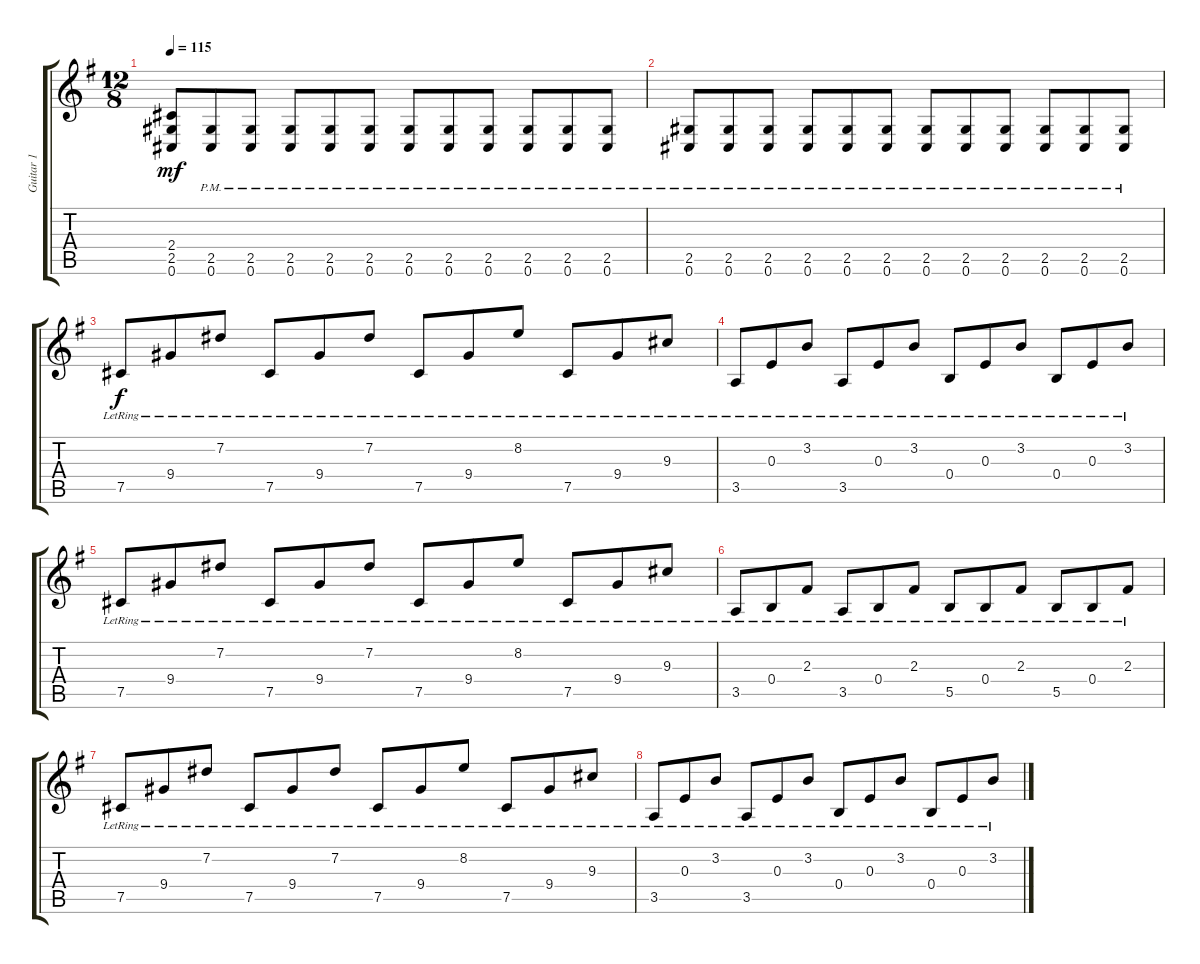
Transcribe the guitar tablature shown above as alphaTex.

\track ("Guitar 1" "Guitar 1") {instrument distortionguitar}
\staff {score tabs}
\tuning (Db4 Ab3 E3 B2 Gb2 Db2) {hide}
\ts (12 8)
\tempo 115
\clef g2
\ks g
(2.4 2.5 0.6).8{dy mf} (2.5{pm} 0.6{pm}).8 (2.5{pm} 0.6{pm}).8 (2.5{pm} 0.6{pm}).8 (2.5{pm} 0.6{pm}).8 (2.5{pm} 0.6{pm}).8 (2.5{pm} 0.6{pm}).8 (2.5{pm} 0.6{pm}).8 (2.5{pm} 0.6{pm}).8 (2.5{pm} 0.6{pm}).8 (2.5{pm} 0.6{pm}).8 (2.5{pm} 0.6{pm}).8 |
(2.5{pm} 0.6{pm}).8 (2.5{pm} 0.6{pm}).8 (2.5{pm} 0.6{pm}).8 (2.5{pm} 0.6{pm}).8 (2.5{pm} 0.6{pm}).8 (2.5{pm} 0.6{pm}).8 (2.5{pm} 0.6{pm}).8 (2.5{pm} 0.6{pm}).8 (2.5{pm} 0.6{pm}).8 (2.5{pm} 0.6{pm}).8 (2.5{pm} 0.6{pm}).8 (2.5{pm} 0.6{pm}).8 |
7.5{lr}.8{dy f} 9.4{lr}.8 7.2{lr}.8 7.5{lr}.8 9.4{lr}.8 7.2{lr}.8 7.5{lr}.8 9.4{lr}.8 8.2{lr}.8 7.5{lr}.8 9.4{lr}.8 9.3{lr}.8 |
3.5{lr}.8 0.3{lr}.8 3.2{lr}.8 3.5{lr}.8 0.3{lr}.8 3.2{lr}.8 0.4{lr}.8 0.3{lr}.8 3.2{lr}.8 0.4{lr}.8 0.3{lr}.8 3.2{lr}.8 |
7.5{lr}.8 9.4{lr}.8 7.2{lr}.8 7.5{lr}.8 9.4{lr}.8 7.2{lr}.8 7.5{lr}.8 9.4{lr}.8 8.2{lr}.8 7.5{lr}.8 9.4{lr}.8 9.3{lr}.8 |
3.5{lr}.8 0.4{lr}.8 2.3{lr}.8 3.5{lr}.8 0.4{lr}.8 2.3{lr}.8 5.5{lr}.8 0.4{lr}.8 2.3{lr}.8 5.5{lr}.8 0.4{lr}.8 2.3{lr}.8 |
7.5{lr}.8 9.4{lr}.8 7.2{lr}.8 7.5{lr}.8 9.4{lr}.8 7.2{lr}.8 7.5{lr}.8 9.4{lr}.8 8.2{lr}.8 7.5{lr}.8 9.4{lr}.8 9.3{lr}.8 |
3.5{lr}.8 0.3{lr}.8 3.2{lr}.8 3.5{lr}.8 0.3{lr}.8 3.2{lr}.8 0.4{lr}.8 0.3{lr}.8 3.2{lr}.8 0.4{lr}.8 0.3{lr}.8 3.2{lr}.8
